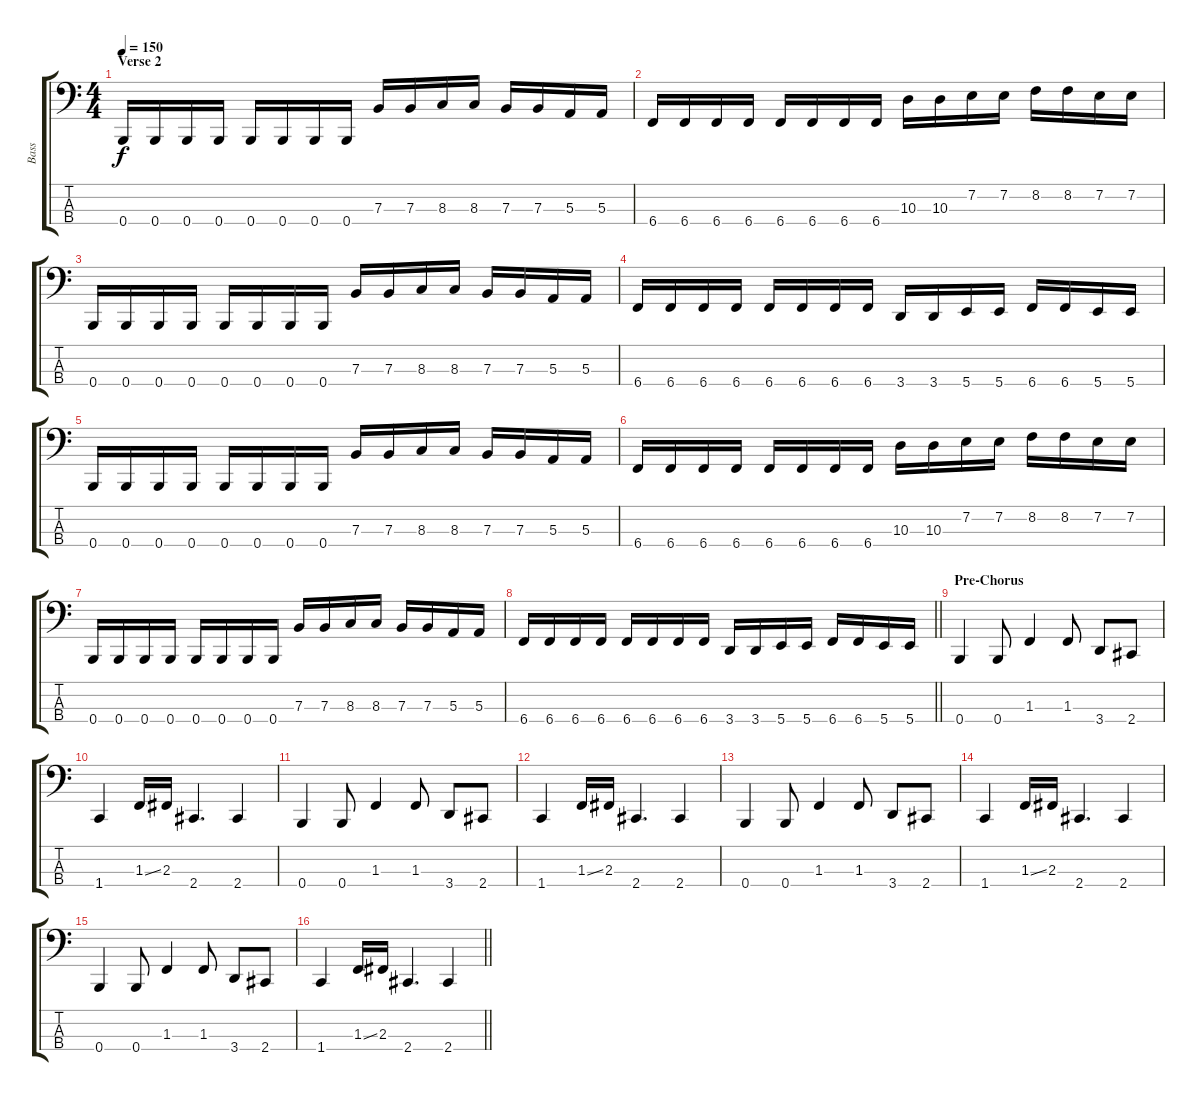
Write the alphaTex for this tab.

\track ("Bass" "Bass") {instrument electricbassfinger}
\staff {score tabs}
\tuning (D2 A1 E1 B0) {hide}
\ts (4 4)
\section ("" "Verse 2")
\tempo 150
\clef f4
\ks c
0.4.16{dy f} 0.4.16 0.4.16 0.4.16 0.4.16 0.4.16 0.4.16 0.4.16 7.3.16 7.3.16 8.3.16 8.3.16 7.3.16 7.3.16 5.3.16 5.3.16 |
6.4.16 6.4.16 6.4.16 6.4.16 6.4.16 6.4.16 6.4.16 6.4.16 10.3.16 10.3.16 7.2.16 7.2.16 8.2.16 8.2.16 7.2.16 7.2.16 |
0.4.16 0.4.16 0.4.16 0.4.16 0.4.16 0.4.16 0.4.16 0.4.16 7.3.16 7.3.16 8.3.16 8.3.16 7.3.16 7.3.16 5.3.16 5.3.16 |
6.4.16 6.4.16 6.4.16 6.4.16 6.4.16 6.4.16 6.4.16 6.4.16 3.4.16 3.4.16 5.4.16 5.4.16 6.4.16 6.4.16 5.4.16 5.4.16 |
0.4.16 0.4.16 0.4.16 0.4.16 0.4.16 0.4.16 0.4.16 0.4.16 7.3.16 7.3.16 8.3.16 8.3.16 7.3.16 7.3.16 5.3.16 5.3.16 |
6.4.16 6.4.16 6.4.16 6.4.16 6.4.16 6.4.16 6.4.16 6.4.16 10.3.16 10.3.16 7.2.16 7.2.16 8.2.16 8.2.16 7.2.16 7.2.16 |
0.4.16 0.4.16 0.4.16 0.4.16 0.4.16 0.4.16 0.4.16 0.4.16 7.3.16 7.3.16 8.3.16 8.3.16 7.3.16 7.3.16 5.3.16 5.3.16 |
\barLineRight lightlight
6.4.16 6.4.16 6.4.16 6.4.16 6.4.16 6.4.16 6.4.16 6.4.16 3.4.16 3.4.16 5.4.16 5.4.16 6.4.16 6.4.16 5.4.16 5.4.16 |
\section ("" "Pre-Chorus")
0.4.4 0.4.8 1.3.4 1.3.8 3.4.8 2.4.8 |
1.4.4 1.3{ss}.16 2.3.16 2.4.4{d} 2.4.4 |
0.4.4 0.4.8 1.3.4 1.3.8 3.4.8 2.4.8 |
1.4.4 1.3{ss}.16 2.3.16 2.4.4{d} 2.4.4 |
0.4.4 0.4.8 1.3.4 1.3.8 3.4.8 2.4.8 |
1.4.4 1.3{ss}.16 2.3.16 2.4.4{d} 2.4.4 |
0.4.4 0.4.8 1.3.4 1.3.8 3.4.8 2.4.8 |
\barLineRight lightlight
1.4.4 1.3{ss}.16 2.3.16 2.4.4{d} 2.4.4
